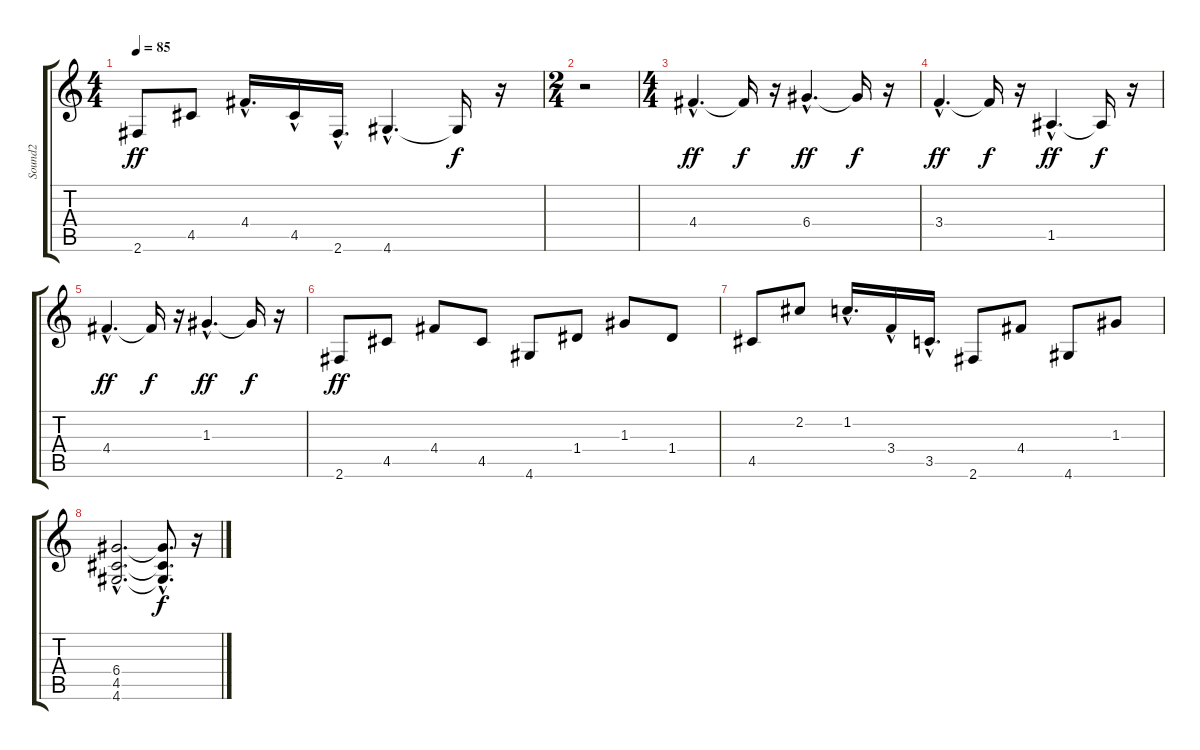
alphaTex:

\track ("Sound2" "Sound2") {instrument acousticguitarnylon}
\staff {score tabs}
\tuning (E4 B3 G3 D3 A2 E2) {hide}
\ts (4 4)
\tempo 85
\clef g2
\ks c
2.6.8{dy ff} 4.5.8 4.4{hac}.16{d} 4.5{hac}.16 2.6{hac}.16{d} 4.6{hac}.4{d} 4.6{t}.16{dy f} r.16 |
\ts (2 4)
r.2 |
\ts (4 4)
4.4{hac}.4{d dy ff} 4.4{t}.16{dy f} r.16 6.4{hac}.4{d dy ff} 6.4{t}.16{dy f} r.16 |
3.4{hac}.4{d dy ff} 3.4{t}.16{dy f} r.16 1.5{hac}.4{d dy ff} 1.5{t}.16{dy f} r.16 |
4.4{hac}.4{d dy ff} 4.4{t}.16{dy f} r.16 1.3{hac}.4{d dy ff} 1.3{t}.16{dy f} r.16 |
2.6.8{dy ff} 4.5.8 4.4.8 4.5.8 4.6.8 1.4.8 1.3.8 1.4.8 |
4.5.8 2.2.8 1.2{hac}.16{d} 3.4{hac}.16 3.5{hac}.16{d} 2.6.8 4.4.8 4.6.8 1.3.8 |
(6.4{hac} 4.5{hac} 4.6{hac}).2{d} (6.4{hac t} 4.5{hac t} 4.6{hac t}).8{d dy f} r.16
